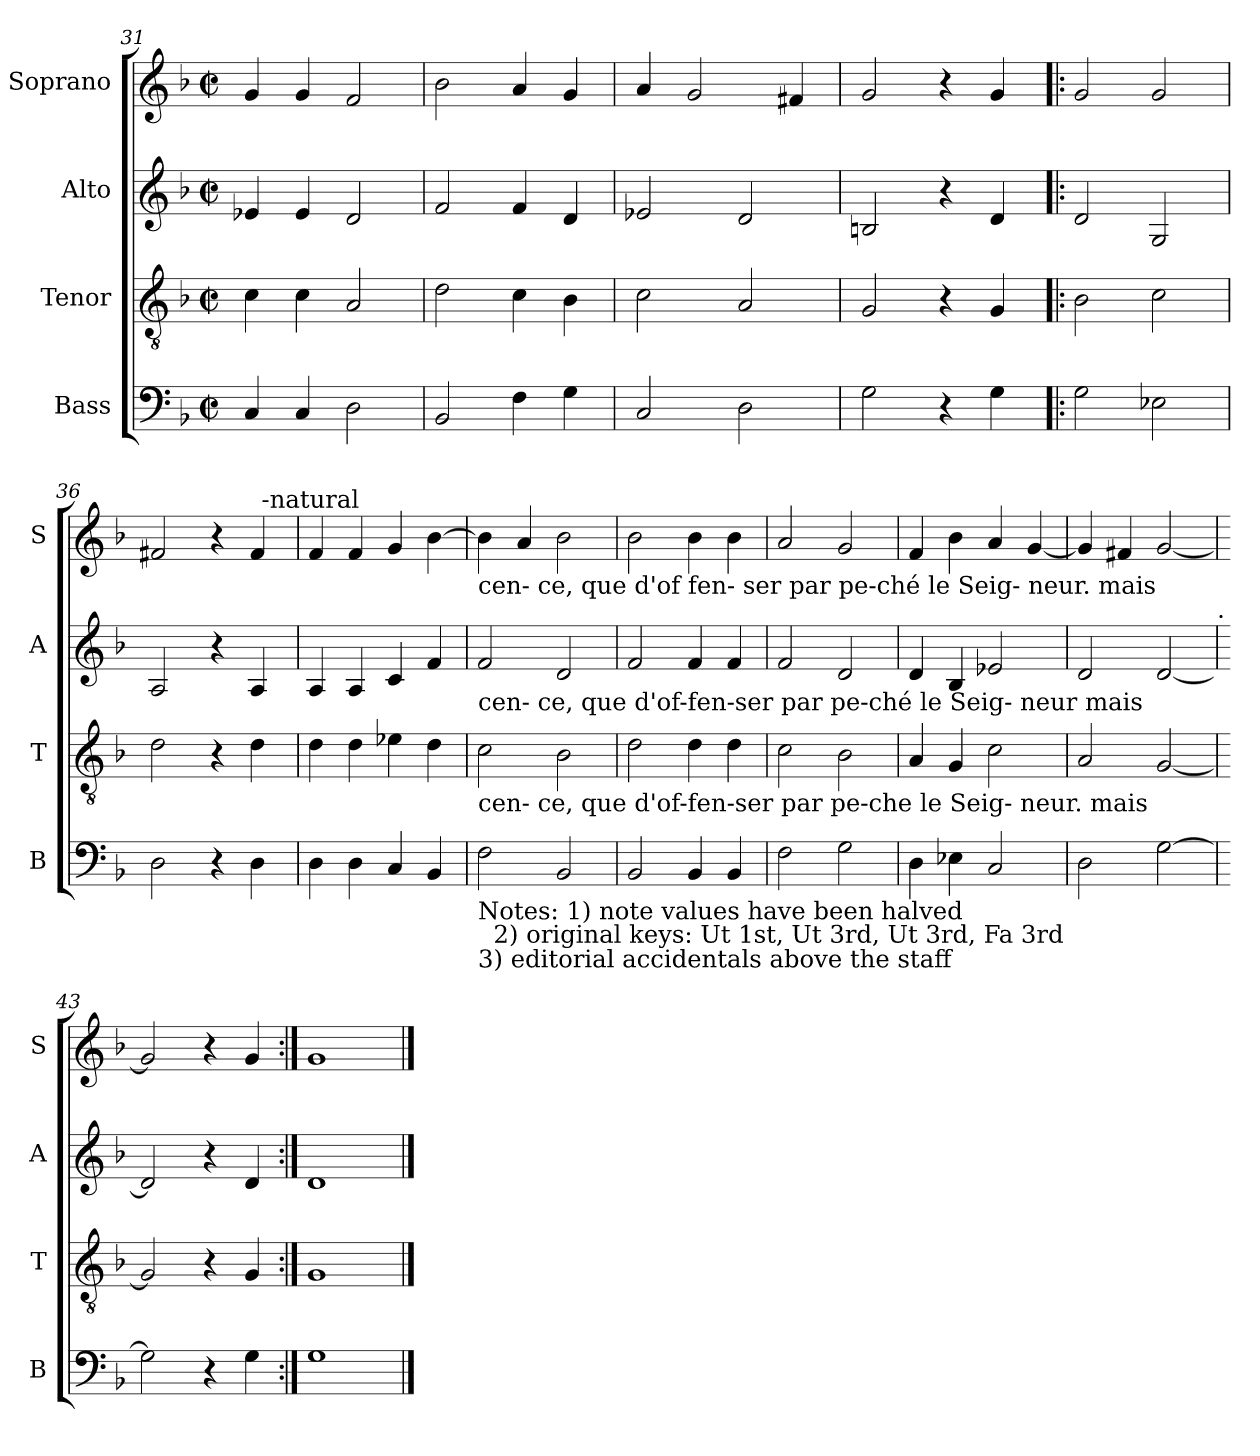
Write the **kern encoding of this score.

**kern	**kern	**kern	**kern
*part4	*part3	*part2	*part1
*staff4	*staff3	*staff2	*staff1
*I"Bass	*I"Tenor	*I"Alto	*I"Soprano
*I'B	*I'T	*I'A	*I'S
*clefF4	*clefGv2	*clefG2	*clefG2
*k[b-]	*k[b-]	*k[b-]	*k[b-]
*F:	*F:	*F:	*F:
*M2/2	*M2/2	*M2/2	*M2/2
*met(c|)	*met(c|)	*met(c|)	*met(c|)
=31	=31	=31	=31
4C/	4c\	4e-X/	4g/
4C/	4c\	4e-/	4g/
2D\	2A/	2d/	2f/
=32	=32	=32	=32
2BB-/	2d\	2f/	2b-\
4F\	4c\	4f/	4a/
4G\	4B-\	4d/	4g/
=33	=33	=33	=33
2C/	2c\	2e-X/	4a/
.	.	.	2g/
2D\	2A/	2d/	.
.	.	.	4f#X/
=34	=34	=34	=34
2G\	2G/	2Bn/	2g/
4r	4r	4r	4r
4G\	4G/	4d/	4g/
=35!|:	=35!|:	=35!|:	=35!|:
2G\	2B-\	2d/	2g/
2E-X\	2c\	2G/	2g/
=36	=36	=36	=36
*	*	*	*^
2D\	2d\	2A/	2f#X/	2ryy
4r	4r	4r	4r	4ryy
4D\	4d\	4A/	4f#/	32ryy
!	!	!	!	!LO:TX:a:t=-natural
.	.	.	.	8..ryy
*	*	*	*v	*v
=37	=37	=37	=37
4D\	4d\	4A/	4f/
4D\	4d\	4A/	4f/
4C/	4e-X\	4c/	4g/
4BB-/	4d\	4f/	[4b-\
!!LO:LB:g=z
=38	=38	=38	=38
!	!	!	!LO:TX:b:t=cen-   ce,       que   d'of  fen- ser       par        pe-ché le  Seig-         neur.                  mais
!	!	!LO:TX:b:t=cen-    ce,       que     d'of-fen-ser      par        pe-ché le       Seig-    neur                   mais	!
!	!LO:TX:b:t=cen-    ce,      que  d'of-fen-ser     par       pe-che le       Seig-   neur.                 mais	!	!
!LO:TX:b:t=Notes&colon; 1) note values have been halved\n            2) original keys&colon; Ut 1st, Ut 3rd, Ut 3rd, Fa 3rd	!	!	!
!LO:TX:b:t=3) editorial accidentals above the staff	!	!	!
2F\	2c\	2f/	4b-\]
.	.	.	4a/
2BB-/	2B-\	2d/	2b-\
=39	=39	=39	=39
2BB-/	2d\	2f/	2b-\
4BB-/	4d\	4f/	4b-\
4BB-/	4d\	4f/	4b-\
=40	=40	=40	=40
2F\	2c\	2f/	2a/
2G\	2B-\	2d/	2g/
=41	=41	=41	=41
4D\	4A/	4d/	4f/
4E-X\	4G/	4B-/	4b-\
2C/	2c\	2e-X/	4a/
.	.	.	[4g/
=42	=42	=42	=42
2D\	2A/	2d/	4g/]
.	.	.	4f#X/
[2G\	[2G/	[2d/	[2g/
!	!	!	!LO:TX:b:t=.
=43	=43	=43	=43
2G\]	2G/]	2d/]	2g/]
4r	4r	4r	4r
4G\	4G/	4d/	4g/
=44:|!	=44:|!	=44:|!	=44:|!
1G	1G	1d	1g
==	==	==	==
*-	*-	*-	*-
